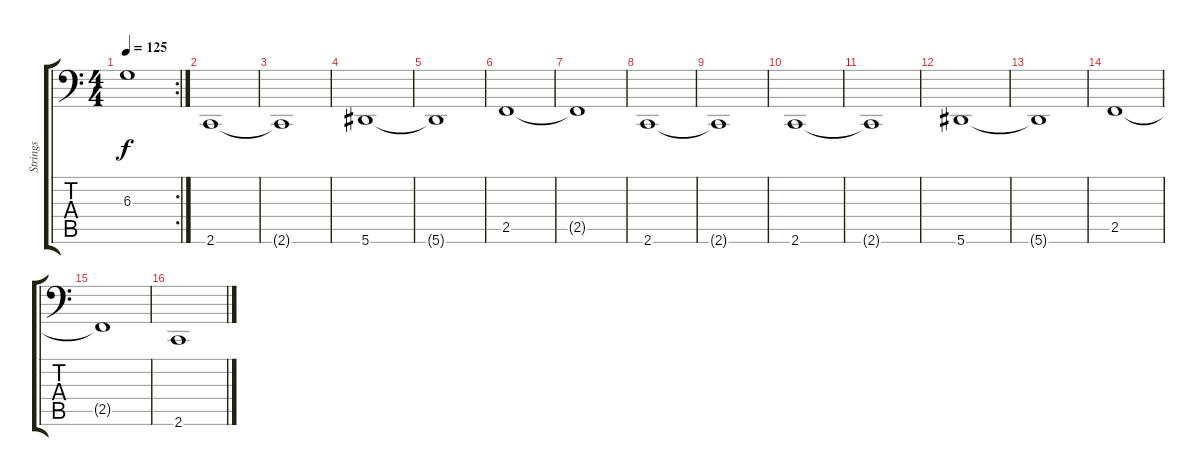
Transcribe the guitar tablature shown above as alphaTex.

\track ("Strings" "Strings") {instrument stringensemble1}
\staff {score tabs}
\tuning (Bb3 F3 Db3 Ab2 Eb2 Bb1) {hide}
\rc 2
\ts (4 4)
\tempo 125
\clef f4
\ks c
6.3{t}.1{dy f} |
2.6.1 |
2.6{t}.1 |
5.6.1 |
5.6{t}.1 |
2.5.1 |
2.5{t}.1 |
2.6.1 |
2.6{t}.1 |
2.6.1 |
2.6{t}.1 |
5.6.1 |
5.6{t}.1 |
2.5.1 |
2.5{t}.1 |
2.6.1
